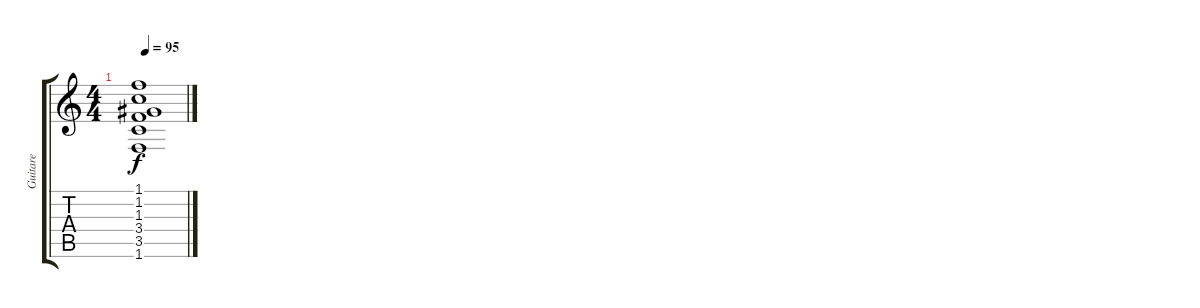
\track ("Guitare" "Guitare") {instrument electricguitarjazz}
\staff {score tabs}
\tuning (E4 B3 G3 D3 A2 E2) {hide}
\ts (4 4)
\tempo 95
\clef g2
\ks c
(1.1{t} 1.2{t} 1.3{t} 3.4{t} 3.5{t} 1.6{t}).1{dy f}
